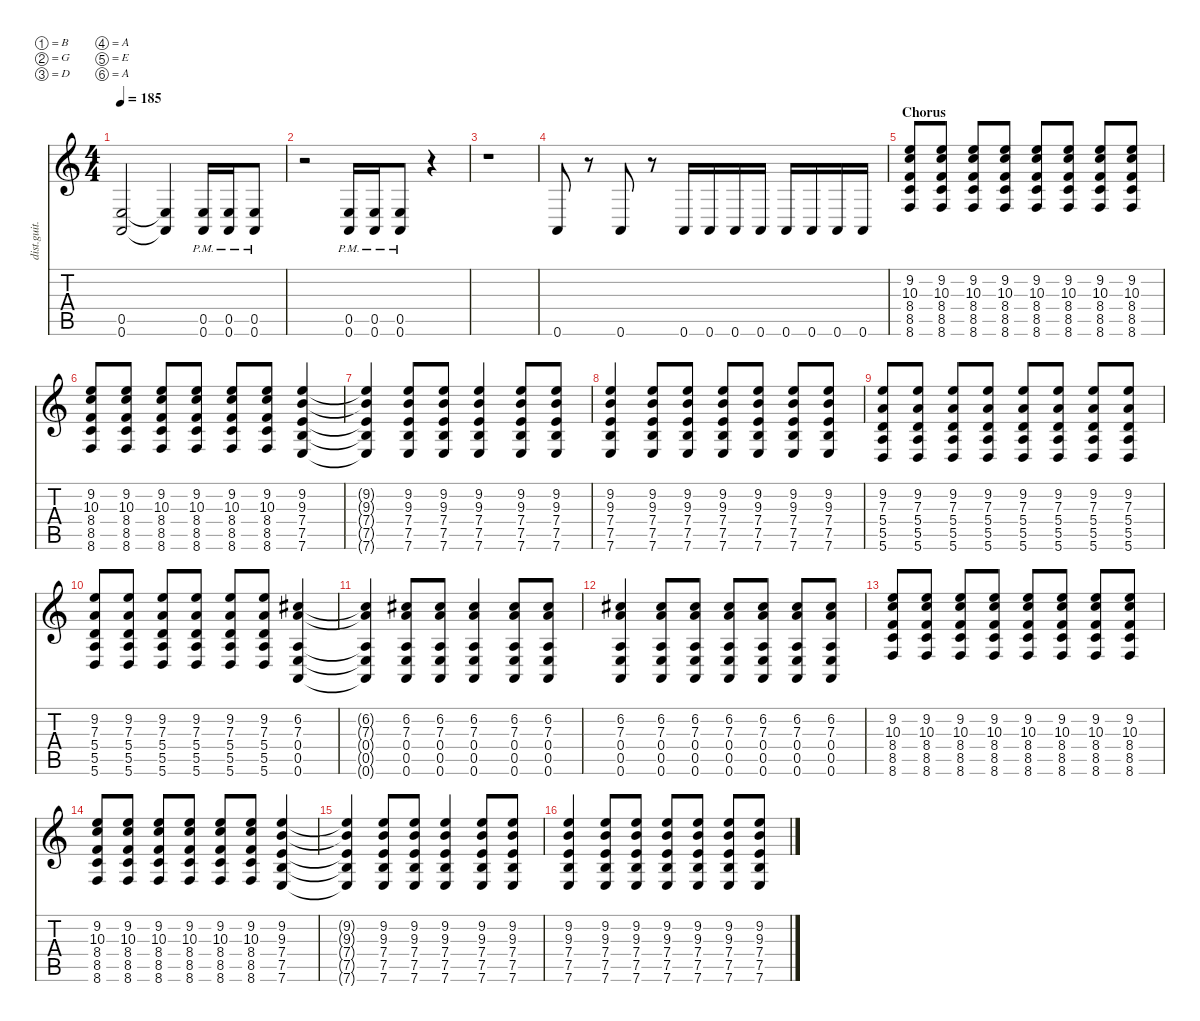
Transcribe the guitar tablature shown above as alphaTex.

\defaultSystemsLayout 4
\hideDynamics
\bracketExtendMode nobrackets
\track ("Distortion Guitar - Petr" "dist.guit.") {instrument distortionguitar}
\staff {score tabs}
\tuning (B3 G3 D3 A2 E2 A1)
\ts (4 4)
\tempo 185
\clef g2
\ks c
(0.6 0.5).2{dy mf} (0.6{t} 0.5{t}).4 (0.6{pm} 0.5{pm}).16 (0.6{pm} 0.5{pm}).16 (0.6{pm} 0.5{pm}).8 |
r.2 (0.6{pm} 0.5{pm}).16 (0.6{pm} 0.5{pm}).16 (0.6{pm} 0.5{pm}).8 r.4 |
r.1 |
0.6.8 r.8 0.6.8 r.8 0.6.16 0.6.16 0.6.16 0.6.16 0.6.16 0.6.16 0.6.16 0.6.16 |
\section ("" "Chorus")
(8.6 8.5 8.4 10.3 9.2).8 (8.6 8.5 8.4 10.3 9.2).8 (8.6 8.5 8.4 10.3 9.2).8 (8.6 8.5 8.4 10.3 9.2).8 (8.6 8.5 8.4 10.3 9.2).8 (8.6 8.5 8.4 10.3 9.2).8 (8.6 8.5 8.4 10.3 9.2).8 (8.6 8.5 8.4 10.3 9.2).8 |
(8.6 8.5 8.4 10.3 9.2).8 (8.6 8.5 8.4 10.3 9.2).8 (8.6 8.5 8.4 10.3 9.2).8 (8.6 8.5 8.4 10.3 9.2).8 (8.6 8.5 8.4 10.3 9.2).8 (8.6 8.5 8.4 10.3 9.2).8 (7.6 7.5 7.4 9.3 9.2).4 |
(7.6{t} 7.5{t} 7.4{t} 9.3{t} 9.2{t}).4 (7.6 7.5 7.4 9.3 9.2).8 (7.6 7.5 7.4 9.3 9.2).8 (7.6 7.5 7.4 9.3 9.2).4 (7.6 7.5 7.4 9.3 9.2).8 (7.6 7.5 7.4 9.3 9.2).8 |
(7.6 7.5 7.4 9.3 9.2).4 (7.6 7.5 7.4 9.3 9.2).8 (7.6 7.5 7.4 9.3 9.2).8 (7.6 7.5 7.4 9.3 9.2).8 (7.6 7.5 7.4 9.3 9.2).8 (7.6 7.5 7.4 9.3 9.2).8 (7.6 7.5 7.4 9.3 9.2).8 |
(5.6 5.5 5.4 7.3 9.2).8 (5.6 5.5 5.4 7.3 9.2).8 (5.6 5.5 5.4 7.3 9.2).8 (5.6 5.5 5.4 7.3 9.2).8 (5.6 5.5 5.4 7.3 9.2).8 (5.6 5.5 5.4 7.3 9.2).8 (5.6 5.5 5.4 7.3 9.2).8 (5.6 5.5 5.4 7.3 9.2).8 |
(5.6 5.5 5.4 7.3 9.2).8 (5.6 5.5 5.4 7.3 9.2).8 (5.6 5.5 5.4 7.3 9.2).8 (5.6 5.5 5.4 7.3 9.2).8 (5.6 5.5 5.4 7.3 9.2).8 (5.6 5.5 5.4 7.3 9.2).8 (0.6 0.5 0.4 7.3 6.2{acc #}).4 |
(0.6{t} 0.5{t} 0.4{t} 7.3{t} 6.2{t acc #}).4 (0.6 0.5 0.4 7.3 6.2{acc #}).8 (0.6 0.5 0.4 6.2{acc #} 7.3).8 (0.6 0.5 0.4 6.2{acc #} 7.3).4 (0.6 0.5 0.4 6.2{acc #} 7.3).8 (0.6 0.5 0.4 6.2{acc #} 7.3).8 |
(0.6 0.5 0.4 6.2{acc #} 7.3).4 (0.6 0.5 0.4 6.2{acc #} 7.3).8 (0.6 0.5 0.4 6.2{acc #} 7.3).8 (0.6 0.5 0.4 6.2{acc #} 7.3).8 (0.6 0.5 0.4 6.2{acc #} 7.3).8 (0.6 0.5 0.4 6.2{acc #} 7.3).8 (0.6 0.5 0.4 6.2{acc #} 7.3).8 |
(8.6 8.5 8.4 10.3 9.2).8 (8.6 8.5 8.4 10.3 9.2).8 (8.6 8.5 8.4 10.3 9.2).8 (8.6 8.5 8.4 10.3 9.2).8 (8.6 8.5 8.4 10.3 9.2).8 (8.6 8.5 8.4 10.3 9.2).8 (8.6 8.5 8.4 10.3 9.2).8 (8.6 8.5 8.4 10.3 9.2).8 |
(8.6 8.5 8.4 10.3 9.2).8 (8.6 8.5 8.4 10.3 9.2).8 (8.6 8.5 8.4 10.3 9.2).8 (8.6 8.5 8.4 10.3 9.2).8 (8.6 8.5 8.4 10.3 9.2).8 (8.6 8.5 8.4 10.3 9.2).8 (7.6 7.5 7.4 9.3 9.2).4 |
(7.6{t} 7.5{t} 7.4{t} 9.3{t} 9.2{t}).4 (7.6 7.5 7.4 9.3 9.2).8 (7.6 7.5 7.4 9.3 9.2).8 (7.6 7.5 7.4 9.3 9.2).4 (7.6 7.5 7.4 9.3 9.2).8 (7.6 7.5 7.4 9.3 9.2).8 |
(7.6 7.5 7.4 9.3 9.2).4 (7.6 7.5 7.4 9.3 9.2).8 (7.6 7.5 7.4 9.3 9.2).8 (7.6 7.5 7.4 9.3 9.2).8 (7.6 7.5 7.4 9.3 9.2).8 (7.6 7.5 7.4 9.3 9.2).8 (7.6 7.5 7.4 9.3 9.2).8
